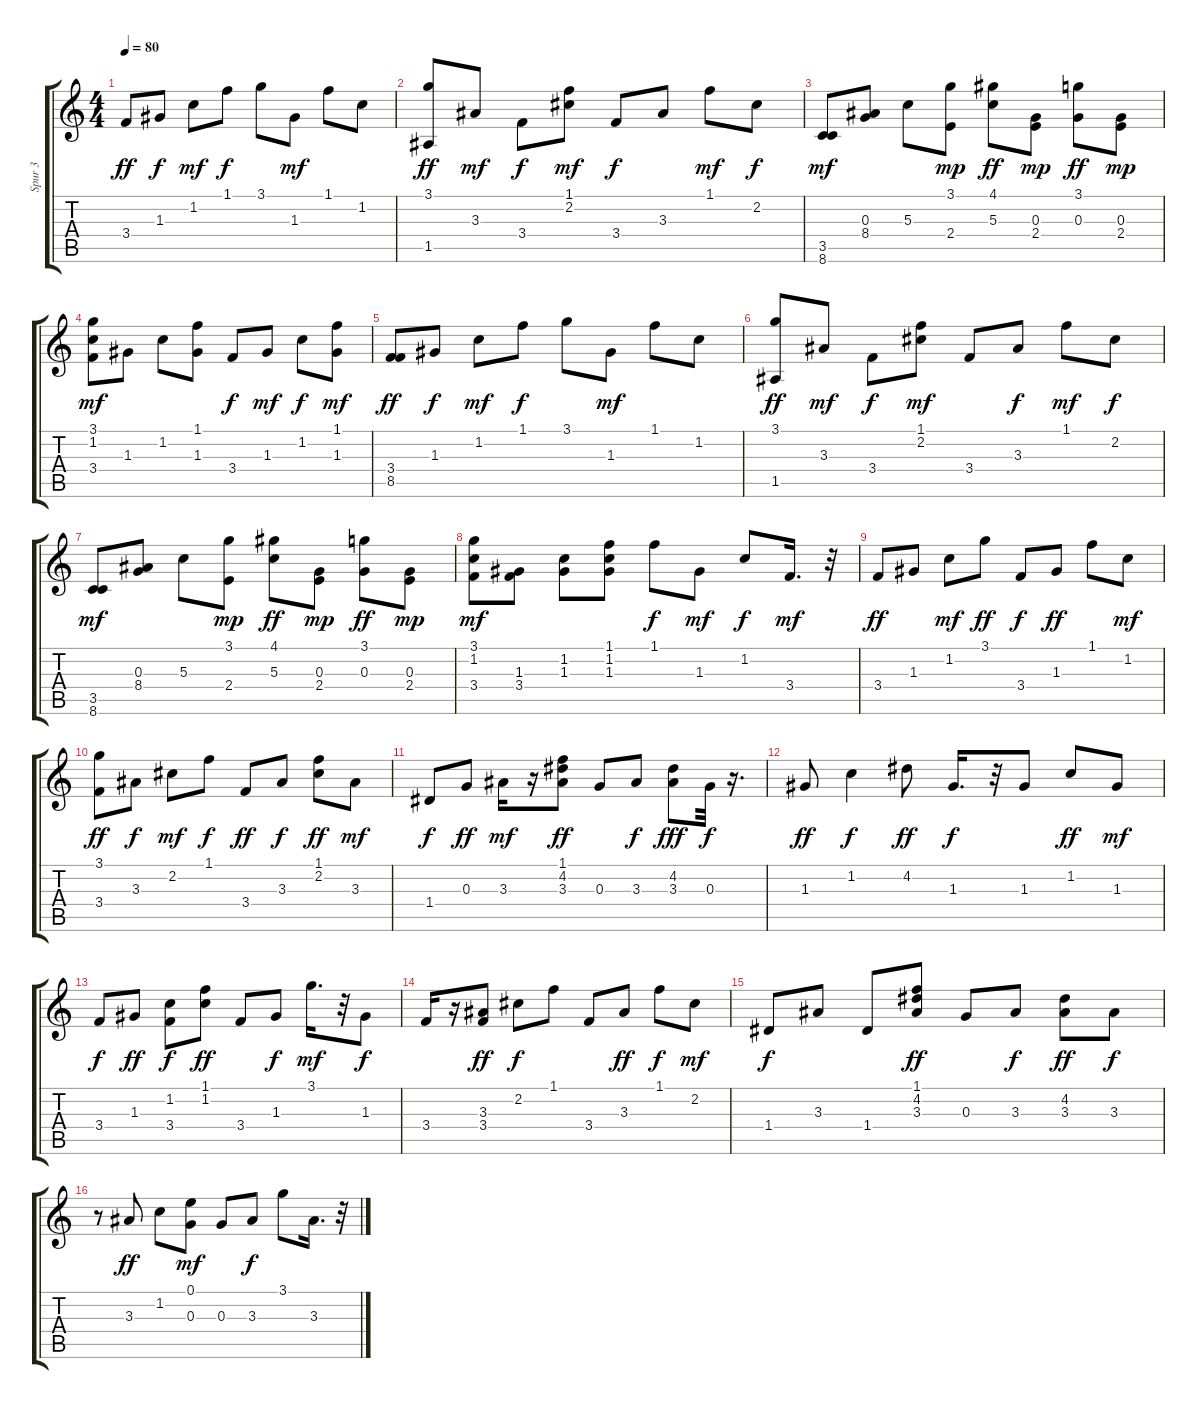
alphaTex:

\track ("Spur 3" "Spur 3") {instrument acousticguitarsteel}
\staff {score tabs}
\tuning (E4 B3 G3 D3 A2 E2) {hide}
\ts (4 4)
\tempo 80
\clef g2
\ks c
3.4.8{dy ff} 1.3.8{dy f} 1.2.8{dy mf} 1.1.8{dy f} 3.1.8 1.3.8{dy mf} 1.1.8 1.2.8 |
(3.1 1.5).8{dy ff} 3.3.8{dy mf} 3.4.8{dy f} (1.1 2.2).8{dy mf} 3.4.8{dy f} 3.3.8 1.1.8{dy mf} 2.2.8{dy f} |
(3.5 8.6).8{dy mf} (0.3 8.4).8 5.3.8 (3.1 2.4).8{dy mp} (4.1 5.3).8{dy ff} (0.3 2.4).8{dy mp} (3.1 0.3).8{dy ff} (0.3 2.4).8{dy mp} |
(3.1 1.2 3.4).8{dy mf} 1.3.8 1.2.8 (1.1 1.3).8 3.4.8{dy f} 1.3.8{dy mf} 1.2.8{dy f} (1.1 1.3).8{dy mf} |
(3.4 8.5).8{dy ff} 1.3.8{dy f} 1.2.8{dy mf} 1.1.8{dy f} 3.1.8 1.3.8{dy mf} 1.1.8 1.2.8 |
(3.1 1.5).8{dy ff} 3.3.8{dy mf} 3.4.8{dy f} (1.1 2.2).8{dy mf} 3.4.8 3.3.8{dy f} 1.1.8{dy mf} 2.2.8{dy f} |
(3.5 8.6).8{dy mf} (0.3 8.4).8 5.3.8 (3.1 2.4).8{dy mp} (4.1 5.3).8{dy ff} (0.3 2.4).8{dy mp} (3.1 0.3).8{dy ff} (0.3 2.4).8{dy mp} |
(3.1 1.2 3.4).8{dy mf} (1.3 3.4).8 (1.2 1.3).8 (1.1 1.2 1.3).8 1.1.8{dy f} 1.3.8{dy mf} 1.2.8{dy f} 3.4.16{d dy mf} r.32 |
3.4.8{dy ff} 1.3.8 1.2.8{dy mf} 3.1.8{dy ff} 3.4.8{dy f} 1.3.8{dy ff} 1.1.8 1.2.8{dy mf} |
(3.1 3.4).8{dy ff} 3.3.8{dy f} 2.2.8{dy mf} 1.1.8{dy f} 3.4.8{dy ff} 3.3.8{dy f} (1.1 2.2).8{dy ff} 3.3.8{dy mf} |
1.4.8{dy f} 0.3.8{dy ff} 3.3.16{dy mf} r.16 (1.1 4.2 3.3).8{dy ff} 0.3.8 3.3.8{dy f} (4.2 3.3).8{dy fff} 0.3.32{dy f} r.16{d} |
1.3.8{dy ff} 1.2.4{dy f} 4.2.8{dy ff} 1.3.16{d dy f} r.32 1.3.8 1.2.8{dy ff} 1.3.8{dy mf} |
3.4.8{dy f} 1.3.8{dy ff} (1.2 3.4).8{dy f} (1.1 1.2).8{dy ff} 3.4.8 1.3.8{dy f} 3.1.16{d dy mf} r.32 1.3.8{dy f} |
3.4.16 r.16 (3.3 3.4).8{dy ff} 2.2.8{dy f} 1.1.8 3.4.8 3.3.8{dy ff} 1.1.8{dy f} 2.2.8{dy mf} |
1.4.8{dy f} 3.3.8 1.4.8 (1.1 4.2 3.3).8{dy ff} 0.3.8 3.3.8{dy f} (4.2 3.3).8{dy ff} 3.3.8{dy f} |
r.8 3.3.8{dy ff} 1.2.8 (0.1 0.3).8{dy mf} 0.3.8 3.3.8{dy f} 3.1.8 3.3.16{d} r.32
